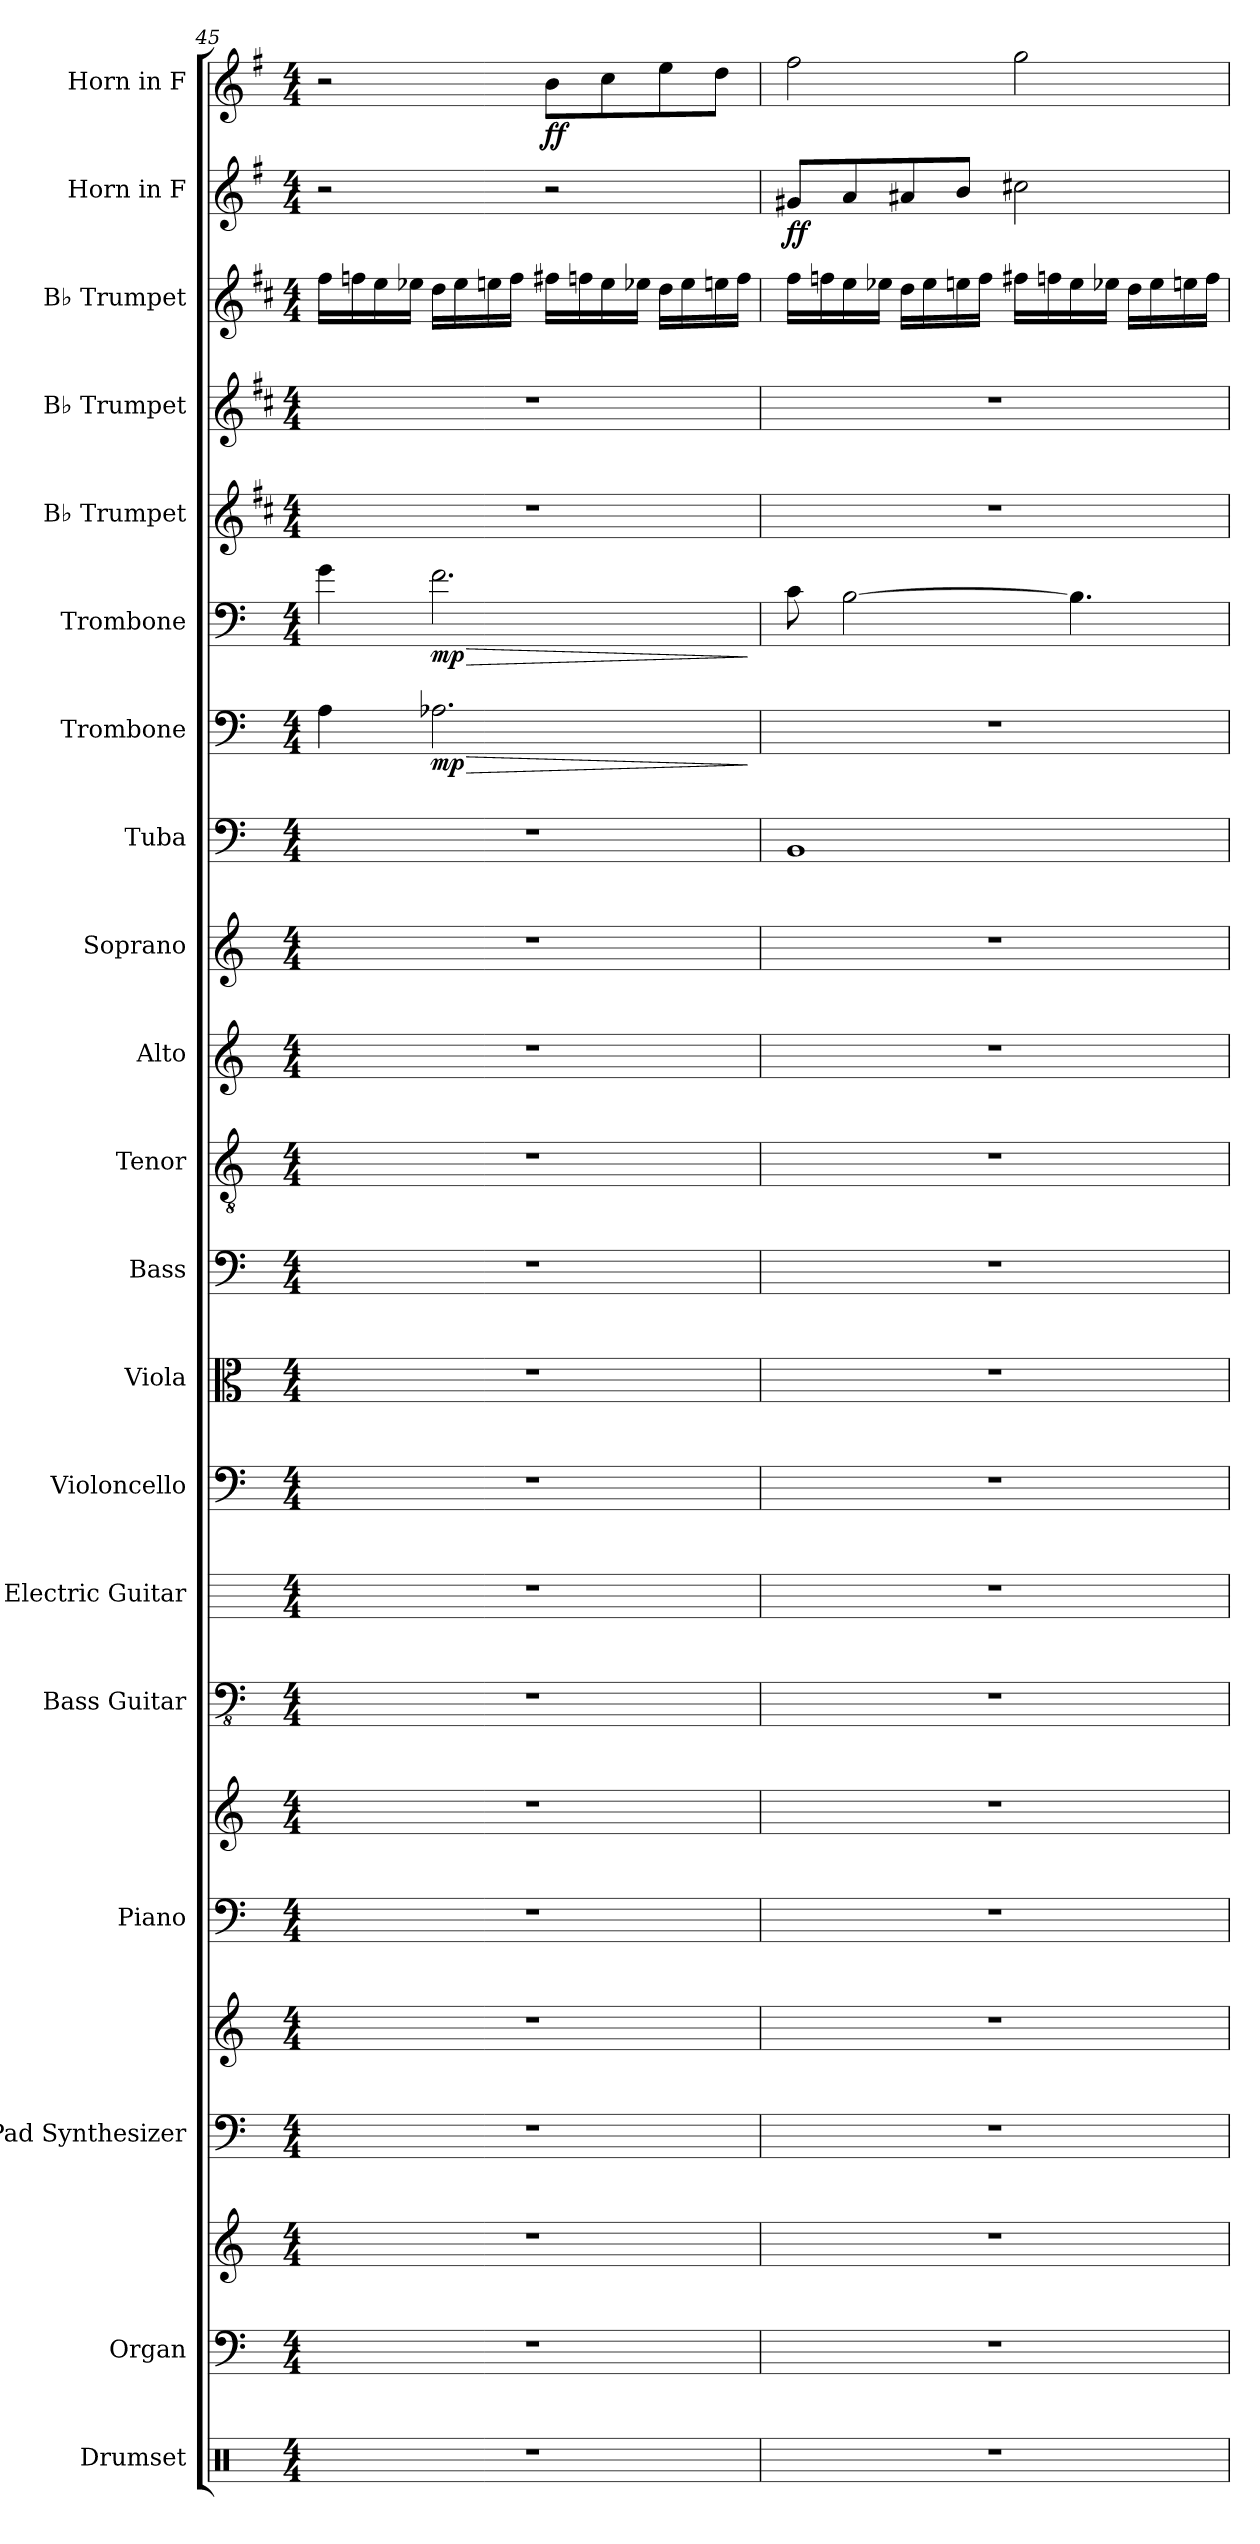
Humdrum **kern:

**kern	**kern	**kern	**kern	**kern	**kern	**kern	**kern	**kern	**kern	**kern	**kern	**kern	**kern	**kern	**kern	**kern	**dynam	**kern	**dynam	**kern	**kern	**kern	**kern	**dynam	**kern	**dynam
*part20	*part19	*part19	*part18	*part18	*part17	*part17	*part16	*part15	*part14	*part13	*part12	*part11	*part10	*part9	*part8	*part7	*part7	*part6	*part6	*part5	*part4	*part3	*part2	*part2	*part1	*part1
*staff23	*staff22	*staff21	*staff20	*staff19	*staff18	*staff17	*staff16	*staff15	*staff14	*staff13	*staff12	*staff11	*staff10	*staff9	*staff8	*staff7	*staff7	*staff6	*staff6	*staff5	*staff4	*staff3	*staff2	*staff2	*staff1	*staff1
*I"Drumset	*I"Organ	*	*I"Pad Synthesizer	*	*I"Piano	*	*I"Bass Guitar	*I"Electric Guitar	*I"Violoncello	*I"Viola	*I"Bass	*I"Tenor	*I"Alto	*I"Soprano	*I"Tuba	*I"Trombone	*	*I"Trombone	*	*I"B♭ Trumpet	*I"B♭ Trumpet	*I"B♭ Trumpet	*I"Horn in F	*	*I"Horn in F	*
*I'Drs.	*I'Org.	*	*I'Synth.	*	*I'Pno.	*	*I'B. Guit.	*I'El. Guit.	*I'Vc.	*I'Vla.	*I'B.	*I'T.	*I'A.	*I'S.	*I'Tba.	*I'Tbn.	*	*I'Tbn.	*	*I'B♭ Tpt.	*I'B♭ Tpt.	*I'B♭ Tpt.	*	*	*	*
!!LO:PB:g=z
*clefX	*clefF4	*clefG2	*clefF4	*clefG2	*clefF4	*clefG2	*clefFv4	*	*clefF4	*clefC3	*clefF4	*clefGv2	*clefG2	*clefG2	*clefF4	*clefF4	*	*clefF4	*	*clefG2	*clefG2	*clefG2	*clefG2	*	*clefG2	*
*	*	*	*	*	*	*	*	*	*	*	*	*	*	*	*	*	*	*	*	*ITrd1c2	*ITrd1c2	*ITrd1c2	*ITrd4c7	*	*ITrd4c7	*
*k[]	*k[]	*k[]	*k[]	*k[]	*k[]	*k[]	*k[]	*k[]	*k[]	*k[]	*k[]	*k[]	*k[]	*k[]	*k[]	*k[]	*	*k[]	*	*k[]	*k[]	*k[]	*k[]	*	*k[]	*
*M4/4	*M4/4	*M4/4	*M4/4	*M4/4	*M4/4	*M4/4	*M4/4	*M4/4	*M4/4	*M4/4	*M4/4	*M4/4	*M4/4	*M4/4	*M4/4	*M4/4	*	*M4/4	*	*M4/4	*M4/4	*M4/4	*M4/4	*	*M4/4	*
=45	=45	=45	=45	=45	=45	=45	=45	=45	=45	=45	=45	=45	=45	=45	=45	=45	=45	=45	=45	=45	=45	=45	=45	=45	=45	=45
1r	1r	1r	1r	1r	1r	1r	1r	1r	1r	1r	1r	1r	1r	1r	1r	4A\	.	4g\	.	1r	1r	16ee\LL	2r	.	2r	.
.	.	.	.	.	.	.	.	.	.	.	.	.	.	.	.	.	.	.	.	.	.	16ee-X\	.	.	.	.
.	.	.	.	.	.	.	.	.	.	.	.	.	.	.	.	.	.	.	.	.	.	16dd\	.	.	.	.
.	.	.	.	.	.	.	.	.	.	.	.	.	.	.	.	.	.	.	.	.	.	16dd-X\JJ	.	.	.	.
!	!	!	!	!	!	!	!	!	!	!	!	!	!	!	!	!	!LO:HP:b	!	!LO:HP:b	!	!	!	!	!	!	!
!	!	!	!	!	!	!	!	!	!	!	!	!	!	!	!	!	!LO:DY:n=1:b	!	!LO:DY:n=1:b	!	!	!	!	!	!	!
.	.	.	.	.	.	.	.	.	.	.	.	.	.	.	.	2.A-X\	> mp	2.f\	> mp	.	.	16cc\LL	.	.	.	.
.	.	.	.	.	.	.	.	.	.	.	.	.	.	.	.	.	.	.	.	.	.	16dd-\	.	.	.	.
.	.	.	.	.	.	.	.	.	.	.	.	.	.	.	.	.	.	.	.	.	.	16ddn\	.	.	.	.
.	.	.	.	.	.	.	.	.	.	.	.	.	.	.	.	.	.	.	.	.	.	16ee-\JJ	.	.	.	.
!	!	!	!	!	!	!	!	!	!	!	!	!	!	!	!	!	!	!	!	!	!	!	!	!	!	!LO:DY:b
.	.	.	.	.	.	.	.	.	.	.	.	.	.	.	.	.	.	.	.	.	.	16een\LL	2r	.	8e\L	ff
.	.	.	.	.	.	.	.	.	.	.	.	.	.	.	.	.	.	.	.	.	.	16ee-X\	.	.	.	.
.	.	.	.	.	.	.	.	.	.	.	.	.	.	.	.	.	.	.	.	.	.	16dd\	.	.	8f\	.
.	.	.	.	.	.	.	.	.	.	.	.	.	.	.	.	.	.	.	.	.	.	16dd-X\JJ	.	.	.	.
.	.	.	.	.	.	.	.	.	.	.	.	.	.	.	.	.	.	.	.	.	.	16cc\LL	.	.	8a\	.
.	.	.	.	.	.	.	.	.	.	.	.	.	.	.	.	.	.	.	.	.	.	16dd-\	.	.	.	.
.	.	.	.	.	.	.	.	.	.	.	.	.	.	.	.	.	.	.	.	.	.	16ddn\	.	.	8g\J	.
.	.	.	.	.	.	.	.	.	.	.	.	.	.	.	.	.	.	.	.	.	.	16ee-\JJ	.	.	.	.
.	.	.	.	.	.	.	.	.	.	.	.	.	.	.	.	.	]	.	]	.	.	.	.	.	.	.
=46	=46	=46	=46	=46	=46	=46	=46	=46	=46	=46	=46	=46	=46	=46	=46	=46	=46	=46	=46	=46	=46	=46	=46	=46	=46	=46
!	!	!	!	!	!	!	!	!	!	!	!	!	!	!	!	!	!	!	!	!	!	!	!	!LO:DY:b	!	!
1r	1r	1r	1r	1r	1r	1r	1r	1r	1r	1r	1r	1r	1r	1r	1BB	1r	.	8c\	.	1r	1r	16ee\LL	8c#X/L	ff	2b\	.
.	.	.	.	.	.	.	.	.	.	.	.	.	.	.	.	.	.	.	.	.	.	16ee-X\	.	.	.	.
.	.	.	.	.	.	.	.	.	.	.	.	.	.	.	.	.	.	[2B\	.	.	.	16dd\	8d/	.	.	.
.	.	.	.	.	.	.	.	.	.	.	.	.	.	.	.	.	.	.	.	.	.	16dd-X\JJ	.	.	.	.
.	.	.	.	.	.	.	.	.	.	.	.	.	.	.	.	.	.	.	.	.	.	16cc\LL	8d#X/	.	.	.
.	.	.	.	.	.	.	.	.	.	.	.	.	.	.	.	.	.	.	.	.	.	16dd-\	.	.	.	.
.	.	.	.	.	.	.	.	.	.	.	.	.	.	.	.	.	.	.	.	.	.	16ddn\	8e/J	.	.	.
.	.	.	.	.	.	.	.	.	.	.	.	.	.	.	.	.	.	.	.	.	.	16ee-\JJ	.	.	.	.
.	.	.	.	.	.	.	.	.	.	.	.	.	.	.	.	.	.	.	.	.	.	16een\LL	2f#X\	.	2cc\	.
.	.	.	.	.	.	.	.	.	.	.	.	.	.	.	.	.	.	.	.	.	.	16ee-X\	.	.	.	.
.	.	.	.	.	.	.	.	.	.	.	.	.	.	.	.	.	.	4.B\]	.	.	.	16dd\	.	.	.	.
.	.	.	.	.	.	.	.	.	.	.	.	.	.	.	.	.	.	.	.	.	.	16dd-X\JJ	.	.	.	.
.	.	.	.	.	.	.	.	.	.	.	.	.	.	.	.	.	.	.	.	.	.	16cc\LL	.	.	.	.
.	.	.	.	.	.	.	.	.	.	.	.	.	.	.	.	.	.	.	.	.	.	16dd-\	.	.	.	.
.	.	.	.	.	.	.	.	.	.	.	.	.	.	.	.	.	.	.	.	.	.	16ddn\	.	.	.	.
.	.	.	.	.	.	.	.	.	.	.	.	.	.	.	.	.	.	.	.	.	.	16ee-\JJ	.	.	.	.
=	=	=	=	=	=	=	=	=	=	=	=	=	=	=	=	=	=	=	=	=	=	=	=	=	=	=
*-	*-	*-	*-	*-	*-	*-	*-	*-	*-	*-	*-	*-	*-	*-	*-	*-	*-	*-	*-	*-	*-	*-	*-	*-	*-	*-
